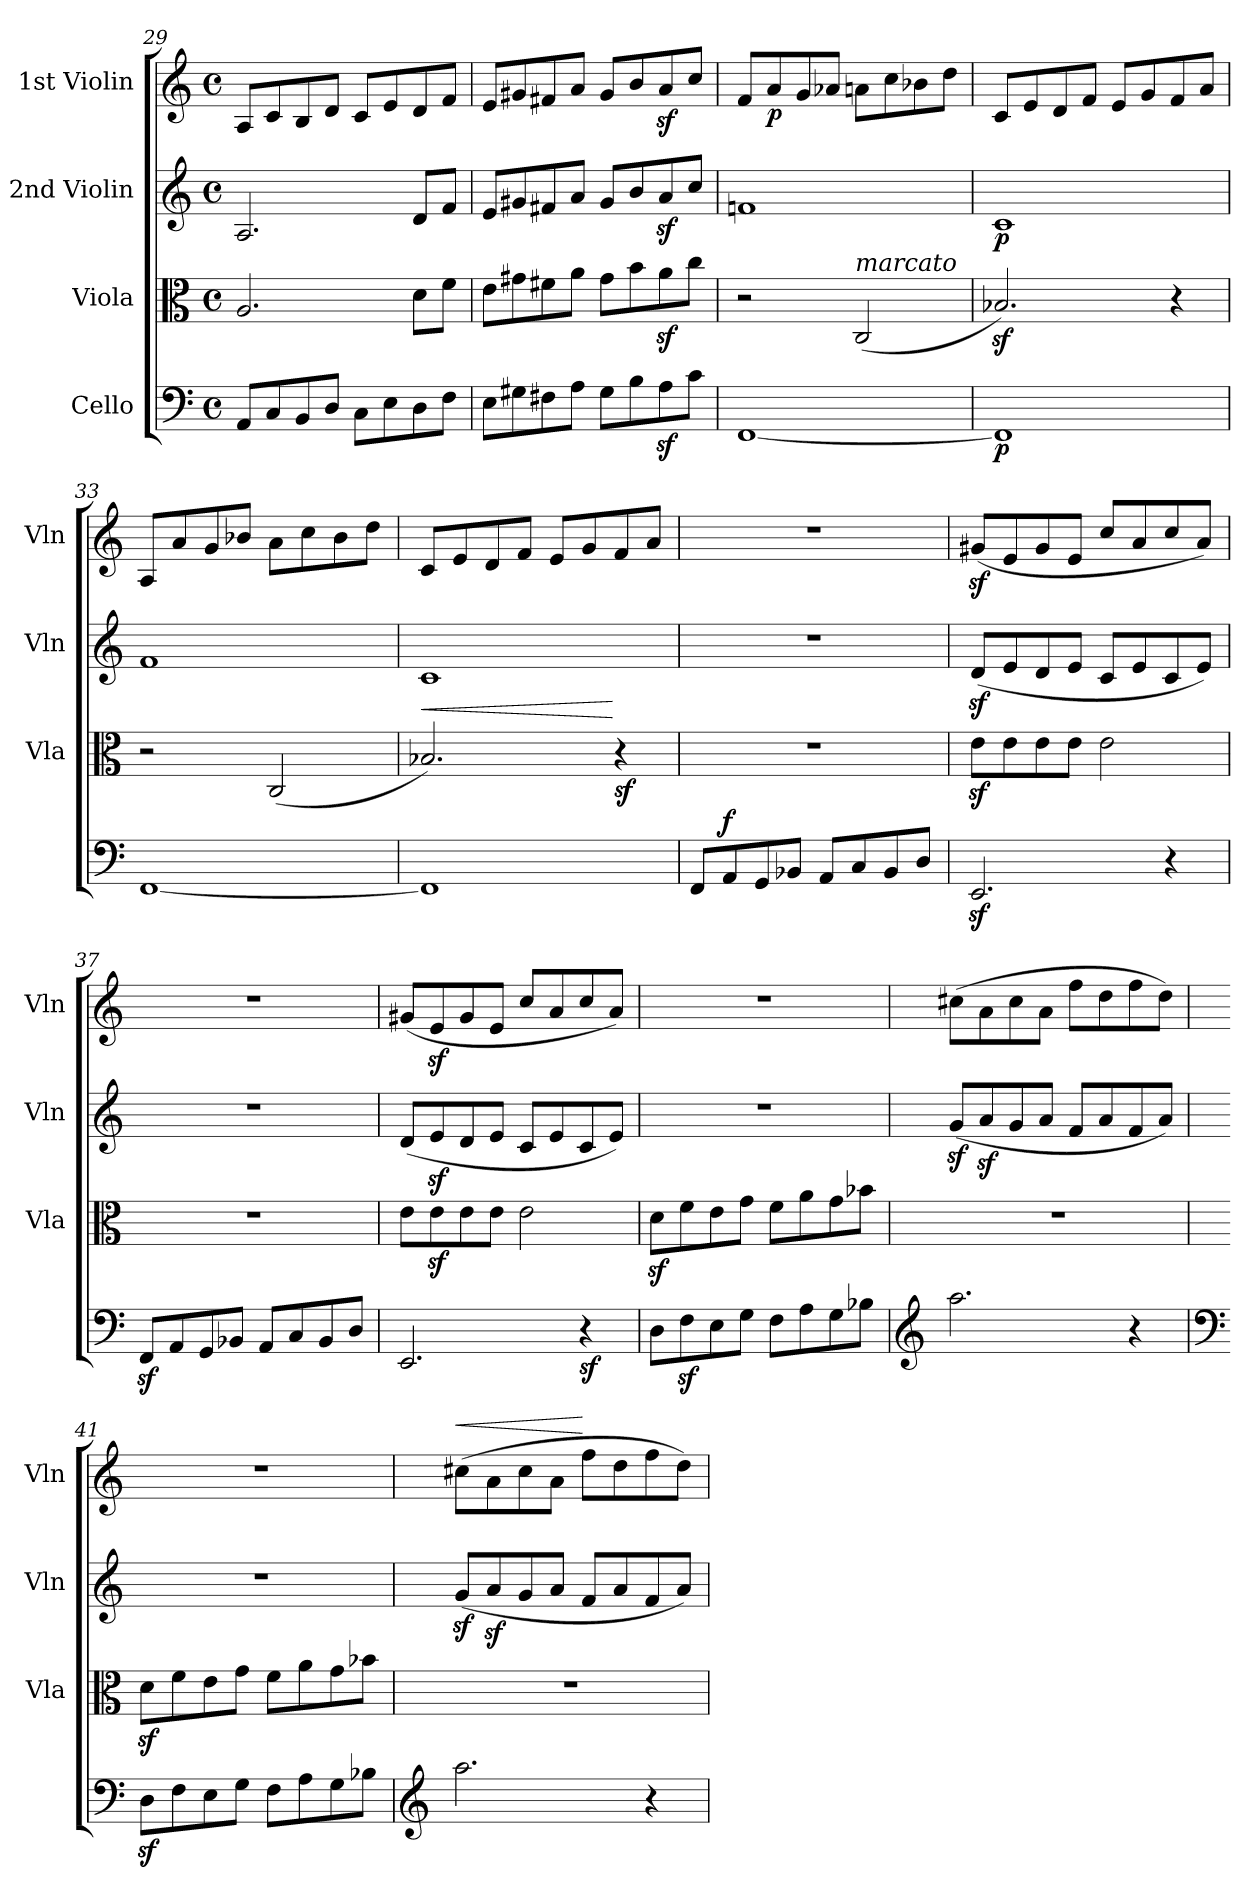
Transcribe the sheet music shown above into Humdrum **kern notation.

**kern	**dynam	**kern	**dynam	**kern	**dynam	**kern	**dynam
*part4	*part4	*part3	*part3	*part2	*part2	*part1	*part1
*staff4	*staff4	*staff3	*staff3	*staff2	*staff2	*staff1	*staff1
*I"Cello	*	*I"Viola	*	*I"2nd Violin	*	*I"1st Violin	*
*	*	*I'Vla	*	*I'Vln	*	*I'Vln	*
*clefF4	*	*clefC3	*	*clefG2	*	*clefG2	*
*k[]	*	*k[]	*	*k[]	*	*k[]	*
*C:	*	*C:	*	*C:	*	*C:	*
*M4/4	*	*M4/4	*	*M4/4	*	*M4/4	*
*met(c)	*	*met(c)	*	*met(c)	*	*met(c)	*
=29	=29	=29	=29	=29	=29	=29	=29
8AA/L	.	2.A/	.	2.A/	.	8A/L	.
8C/	.	.	.	.	.	8c/	.
8BB/	.	.	.	.	.	8B/	.
8D/J	.	.	.	.	.	8d/J	.
8C\L	.	.	.	.	.	8c/L	.
8E\	.	.	.	.	.	8e/	.
8D\	.	8d\L	.	8d/L	.	8d/	.
8F\J	.	8f\J	.	8f/J	.	8f/J	.
=30	=30	=30	=30	=30	=30	=30	=30
8E\L	.	8e\L	.	8e/L	.	8e/L	.
8G#X\	.	8g#X\	.	8g#X/	.	8g#X/	.
8F#X\	.	8f#X\	.	8f#X/	.	8f#X/	.
8A\J	.	8a\J	.	8a/J	.	8a/J	.
8G#\L	.	8g#\L	.	8g#/L	.	8g#/L	.
8B\	.	8b\	.	8b/	.	8b/	.
8Az<\	.	8az<\	.	8az</	.	8az</	.
8c\J	.	8cc\J	.	8cc/J	.	8cc/J	.
=31	=31	=31	=31	=31	=31	=31	=31
[1FF	.	2r	.	1fn	.	8f/L	.
!	!	!	!	!	!	!	!LO:DY:b
.	.	.	.	.	.	8a/	p
.	.	.	.	.	.	8g/	.
.	.	.	.	.	.	8a-X/J	.
!	!	!LO:TX:a:i:t=marcato	!	!	!	!	!
.	.	(2C/	.	.	.	8an\L	.
.	.	.	.	.	.	8cc\	.
.	.	.	.	.	.	8b-X\	.
.	.	.	.	.	.	8dd\J	.
=32	=32	=32	=32	=32	=32	=32	=32
!	!LO:DY:b	!	!	!	!LO:DY:b	!	!
1FF]	p	2.B-Xz</)	.	1c	p	8c/L	.
.	.	.	.	.	.	8e/	.
.	.	.	.	.	.	8d/	.
.	.	.	.	.	.	8f/J	.
.	.	.	.	.	.	8e/L	.
.	.	.	.	.	.	8g/	.
.	.	4r	.	.	.	8f/	.
.	.	.	.	.	.	8a/J	.
=33	=33	=33	=33	=33	=33	=33	=33
[1FF	.	2r	.	1f	.	8A/L	.
.	.	.	.	.	.	8a/	.
.	.	.	.	.	.	8g/	.
.	.	.	.	.	.	8b-X/J	.
.	.	(2C/	.	.	.	8a\L	.
.	.	.	.	.	.	8cc\	.
.	.	.	.	.	.	8b-\	.
.	.	.	.	.	.	8dd\J	.
=34	=34	=34	=34	=34	=34	=34	=34
!	!	!	!LO:HP:a	!	!	!	!
1FF]	.	2.B-X/)	<	1c	.	8c/L	.
.	.	.	.	.	.	8e/	.
.	.	.	.	.	.	8d/	.
.	.	.	.	.	.	8f/J	.
.	.	.	.	.	.	8e/L	.
.	.	.	.	.	.	8g/	.
!	!	!	!LO:DY:n=1:b	!	!	!	!
.	.	4r	[ sf	.	.	8f/	.
.	.	.	.	.	.	8a/J	.
=35	=35	=35	=35	=35	=35	=35	=35
8FF/L	.	1r	.	1r	.	1r	.
!	!LO:DY:a	!	!	!	!	!	!
8AA/	f	.	.	.	.	.	.
8GG/	.	.	.	.	.	.	.
8BB-X/J	.	.	.	.	.	.	.
8AA/L	.	.	.	.	.	.	.
8C/	.	.	.	.	.	.	.
8BB-/	.	.	.	.	.	.	.
8D/J	.	.	.	.	.	.	.
!!LO:LB:g=z
=36	=36	=36	=36	=36	=36	=36	=36
2.EEz</	.	8ez<\L	.	(8dz</L	.	(8g#Xz</L	.
.	.	8e\	.	8e/	.	8e/	.
.	.	8e\	.	8d/	.	8g#/	.
.	.	8e\J	.	8e/J	.	8e/J	.
.	.	2e\	.	8c/L	.	8cc/L	.
.	.	.	.	8e/	.	8a/	.
4r	.	.	.	8c/	.	8cc/	.
.	.	.	.	8e/J)	.	8a/J)	.
=37	=37	=37	=37	=37	=37	=37	=37
8FFz</L	.	1r	.	1r	.	1r	.
8AA/	.	.	.	.	.	.	.
8GG/	.	.	.	.	.	.	.
8BB-X/J	.	.	.	.	.	.	.
8AA/L	.	.	.	.	.	.	.
8C/	.	.	.	.	.	.	.
8BB-/	.	.	.	.	.	.	.
8D/J	.	.	.	.	.	.	.
=38	=38	=38	=38	=38	=38	=38	=38
2.EE/	.	8e\L	.	(8d/L	.	(8g#X/L	.
.	.	8ez<\	.	8ez</	.	8ez</	.
.	.	8e\	.	8d/	.	8g#/	.
.	.	8e\J	.	8e/J	.	8e/J	.
.	.	2e\	.	8c/L	.	8cc/L	.
.	.	.	.	8e/	.	8a/	.
!	!LO:DY:b	!	!	!	!	!	!
4r	sf	.	.	8c/	.	8cc/	.
.	.	.	.	8e/J)	.	8a/J)	.
=39	=39	=39	=39	=39	=39	=39	=39
8D\L	.	8dz<\L	.	1r	.	1r	.
8Fz<\	.	8f\	.	.	.	.	.
8E\	.	8e\	.	.	.	.	.
8G\J	.	8g\J	.	.	.	.	.
8F\L	.	8f\L	.	.	.	.	.
8A\	.	8a\	.	.	.	.	.
8G\	.	8g\	.	.	.	.	.
8B-X\J	.	8b-X\J	.	.	.	.	.
=40	=40	=40	=40	=40	=40	=40	=40
*clefG2	*	*	*	*	*	*	*
2.aa\	.	1r	.	(8gz>/L	.	(8cc#X\L	.
.	.	.	.	8az</	.	8a\	.
.	.	.	.	8g/	.	8cc#\	.
.	.	.	.	8a/J	.	8a\J	.
.	.	.	.	8f/L	.	8ff\L	.
.	.	.	.	8a/	.	8dd\	.
4r	.	.	.	8f/	.	8ff\	.
.	.	.	.	8a/J)	.	8dd\J)	.
=41	=41	=41	=41	=41	=41	=41	=41
*clefF4	*	*	*	*	*	*	*
8Dz<\L	.	8dz<\L	.	1r	.	1r	.
8F\	.	8f\	.	.	.	.	.
8E\	.	8e\	.	.	.	.	.
8G\J	.	8g\J	.	.	.	.	.
8F\L	.	8f\L	.	.	.	.	.
8A\	.	8a\	.	.	.	.	.
8G\	.	8g\	.	.	.	.	.
8B-X\J	.	8b-X\J	.	.	.	.	.
=42	=42	=42	=42	=42	=42	=42	=42
*clefG2	*	*	*	*	*	*	*
!	!	!	!	!	!	!	!LO:HP:a
2.aa\	.	1r	.	(8gz>/L	.	(8cc#X\L	<
.	.	.	.	8az</	.	8a\	.
.	.	.	.	8g/	.	8cc#\	.
.	.	.	.	8a/J	.	8a\J	.
.	.	.	.	8f/L	.	8ff\L	[
.	.	.	.	8a/	.	8dd\	.
4r	.	.	.	8f/	.	8ff\	.
.	.	.	.	8a/J)	.	8dd\J)	.
=	=	=	=	=	=	=	=
*-	*-	*-	*-	*-	*-	*-	*-
